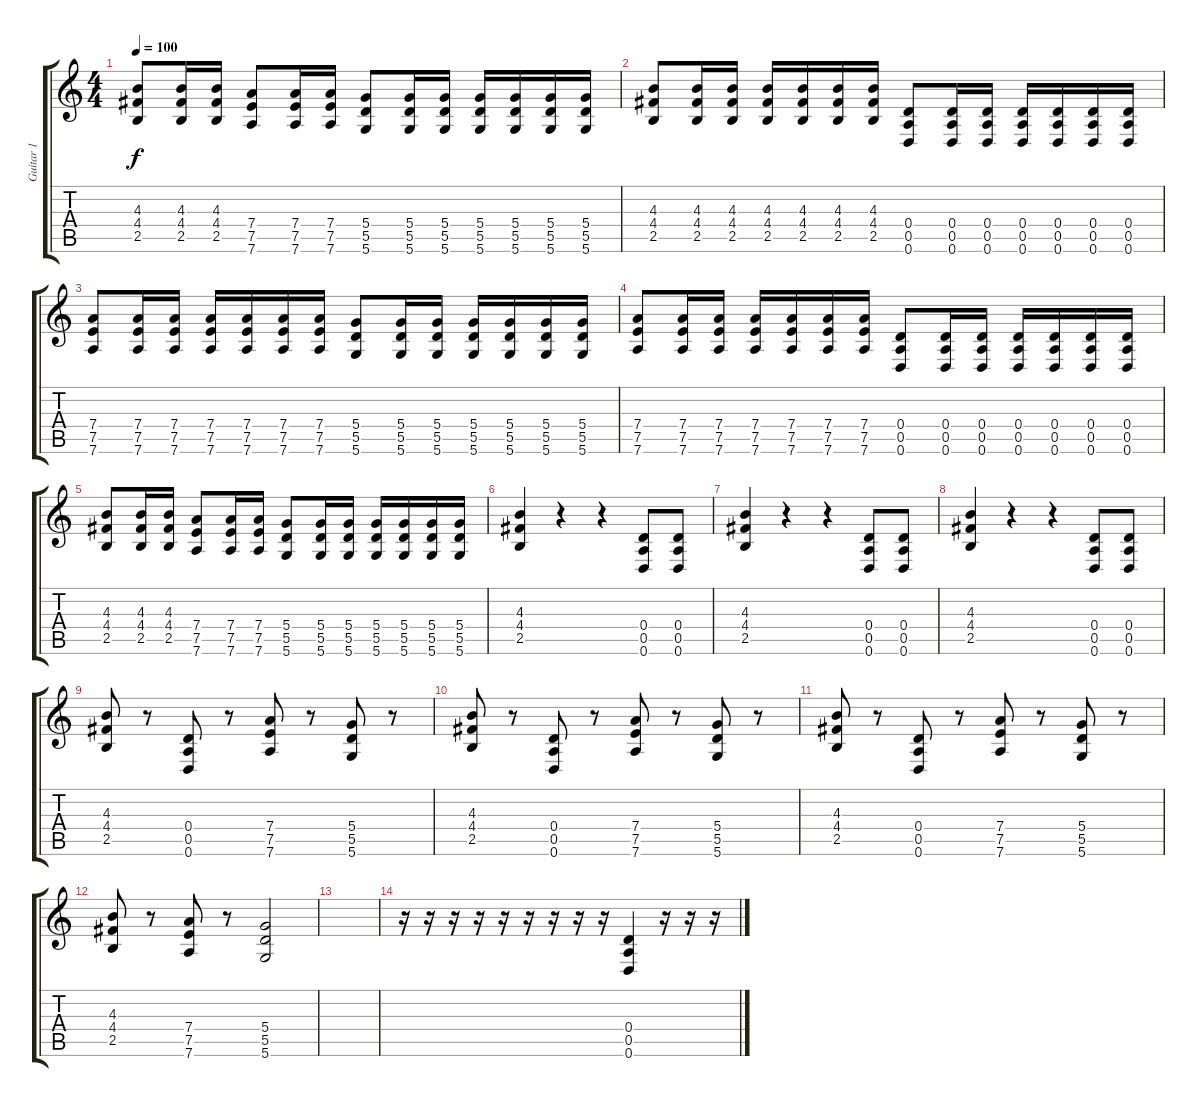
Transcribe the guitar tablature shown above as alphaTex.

\track ("Guitar 1" "Guitar 1") {instrument overdrivenguitar}
\staff {score tabs}
\tuning (E4 B3 G3 D3 A2 D2) {hide}
\ts (4 4)
\tempo 100
\clef g2
\ks c
(4.3 4.4 2.5).8{dy f} (4.3 4.4 2.5).16 (4.3 4.4 2.5).16 (7.4 7.5 7.6).8 (7.4 7.5 7.6).16 (7.4 7.5 7.6).16 (5.4 5.5 5.6).8 (5.4 5.5 5.6).16 (5.4 5.5 5.6).16 (5.4 5.5 5.6).16 (5.4 5.5 5.6).16 (5.4 5.5 5.6).16 (5.4 5.5 5.6).16 |
(4.3 4.4 2.5).8 (4.3 4.4 2.5).16 (4.3 4.4 2.5).16 (4.3 4.4 2.5).16 (4.3 4.4 2.5).16 (4.3 4.4 2.5).16 (4.3 4.4 2.5).16 (0.4 0.5 0.6).8 (0.4 0.5 0.6).16 (0.4 0.5 0.6).16 (0.4 0.5 0.6).16 (0.4 0.5 0.6).16 (0.4 0.5 0.6).16 (0.4 0.5 0.6).16 |
(7.4 7.5 7.6).8 (7.4 7.5 7.6).16 (7.4 7.5 7.6).16 (7.4 7.5 7.6).16 (7.4 7.5 7.6).16 (7.4 7.5 7.6).16 (7.4 7.5 7.6).16 (5.4 5.5 5.6).8 (5.4 5.5 5.6).16 (5.4 5.5 5.6).16 (5.4 5.5 5.6).16 (5.4 5.5 5.6).16 (5.4 5.5 5.6).16 (5.4 5.5 5.6).16 |
(7.4 7.5 7.6).8 (7.4 7.5 7.6).16 (7.4 7.5 7.6).16 (7.4 7.5 7.6).16 (7.4 7.5 7.6).16 (7.4 7.5 7.6).16 (7.4 7.5 7.6).16 (0.4 0.5 0.6).8 (0.4 0.5 0.6).16 (0.4 0.5 0.6).16 (0.4 0.5 0.6).16 (0.4 0.5 0.6).16 (0.4 0.5 0.6).16 (0.4 0.5 0.6).16 |
(4.3 4.4 2.5).8 (4.3 4.4 2.5).16 (4.3 4.4 2.5).16 (7.4 7.5 7.6).8 (7.4 7.5 7.6).16 (7.4 7.5 7.6).16 (5.4 5.5 5.6).8 (5.4 5.5 5.6).16 (5.4 5.5 5.6).16 (5.4 5.5 5.6).16 (5.4 5.5 5.6).16 (5.4 5.5 5.6).16 (5.4 5.5 5.6).16 |
(4.3 4.4 2.5).4 r.4 r.4 (0.4 0.5 0.6).8 (0.4 0.5 0.6).8 |
(4.3 4.4 2.5).4 r.4 r.4 (0.4 0.5 0.6).8 (0.4 0.5 0.6).8 |
(4.3 4.4 2.5).4 r.4 r.4 (0.4 0.5 0.6).8 (0.4 0.5 0.6).8 |
(4.3 4.4 2.5).8 r.8 (0.4 0.5 0.6).8 r.8 (7.4 7.5 7.6).8 r.8 (5.4 5.5 5.6).8 r.8 |
(4.3 4.4 2.5).8 r.8 (0.4 0.5 0.6).8 r.8 (7.4 7.5 7.6).8 r.8 (5.4 5.5 5.6).8 r.8 |
(4.3 4.4 2.5).8 r.8 (0.4 0.5 0.6).8 r.8 (7.4 7.5 7.6).8 r.8 (5.4 5.5 5.6).8 r.8 |
(4.3 4.4 2.5).8 r.8 (7.4 7.5 7.6).8 r.8 (5.4 5.5 5.6).2 |
|
r.16 r.16 r.16 r.16 r.16 r.16 r.16 r.16 r.16 (0.4 0.5 0.6).4 r.16 r.16 r.16
